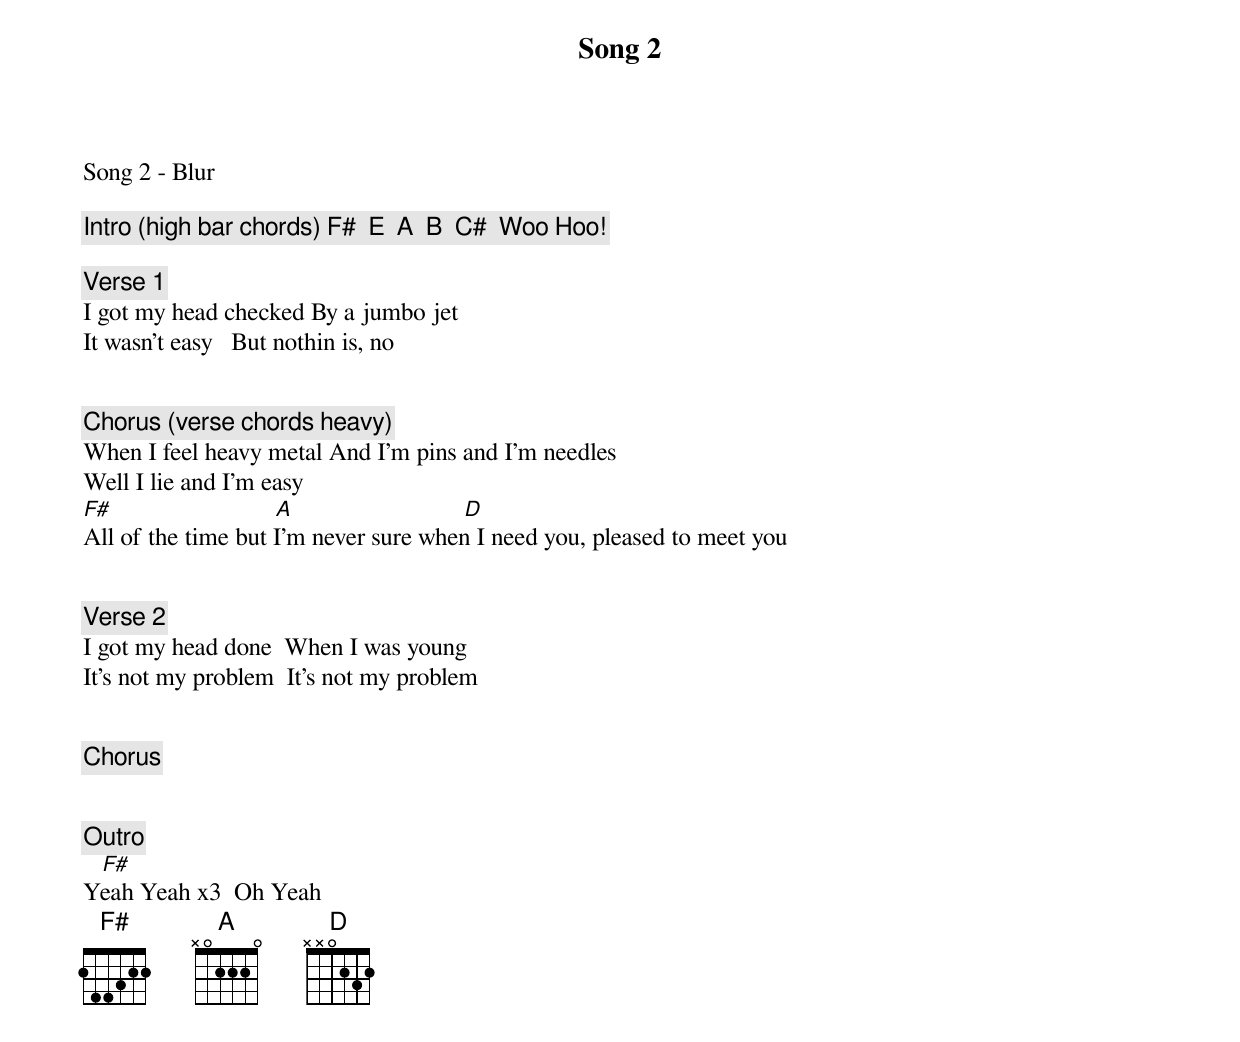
{title: Song 2}
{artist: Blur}
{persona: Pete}
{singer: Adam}
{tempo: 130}
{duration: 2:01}
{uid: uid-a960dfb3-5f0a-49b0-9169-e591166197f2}
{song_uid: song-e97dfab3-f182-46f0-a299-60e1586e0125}



Song 2 - Blur

{comment: Intro (high bar chords) F#  E  A  B  C#  Woo Hoo!}

{comment: Verse 1}
I got my head checked	By a jumbo jet
It wasn't easy			But nothin is, no


{comment: Chorus (verse chords heavy)}
When I feel heavy metal	And I'm pins and I'm needles
Well I lie and I'm easy
[F#]                         	[A]                           [D]
All of the time but I'm never sure when I need you, pleased to meet you


{comment: Verse 2}
I got my head done		When I was young
It's not my problem		It's not my problem


{comment: Chorus}


{comment: Outro}
			[F#]
Yeah Yeah x3		Oh Yeah
